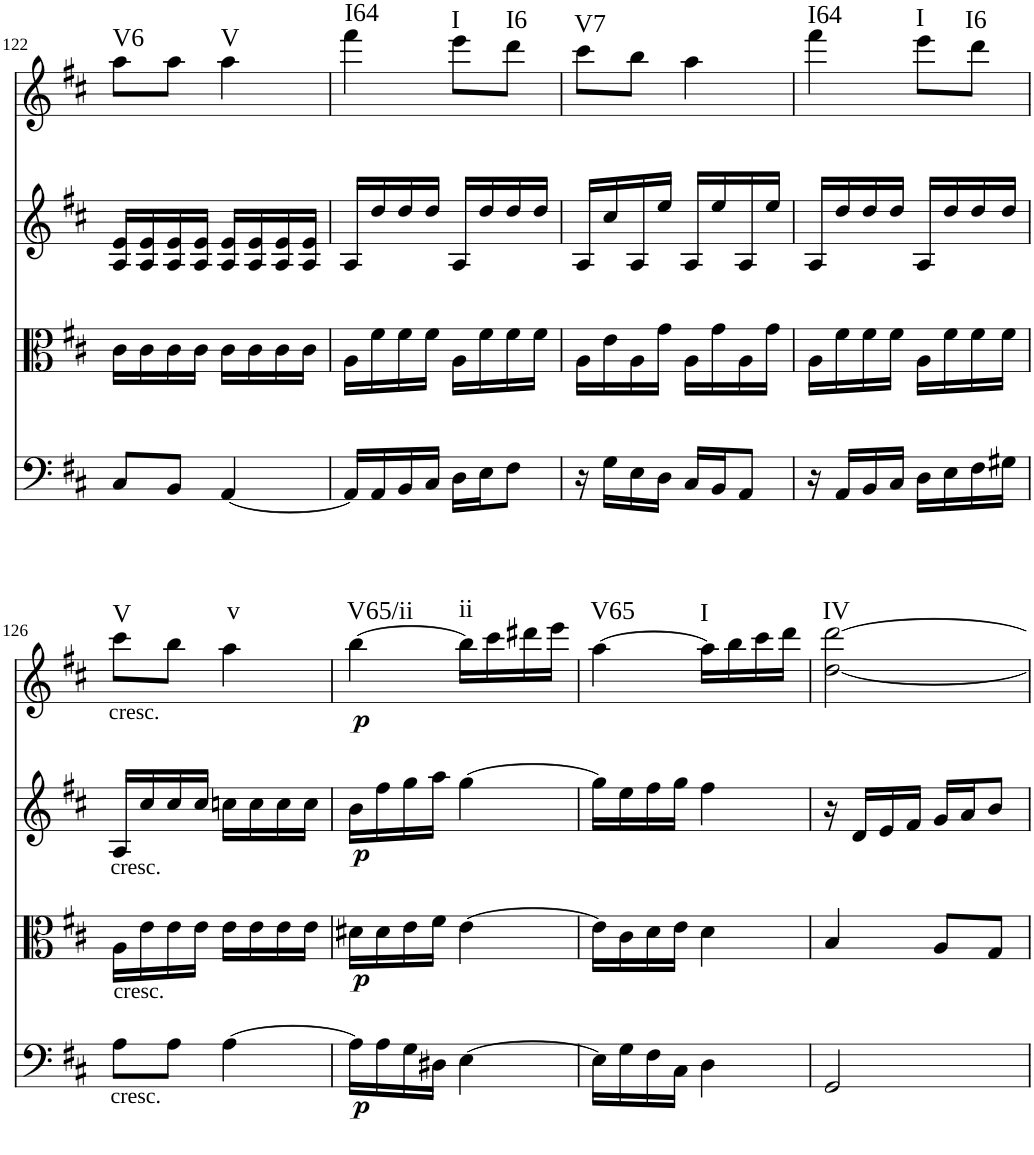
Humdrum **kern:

**kern	**dynam	**kern	**dynam	**kern	**dynam	**kern	**dynam	**harte
*part4	*part4	*part3	*part3	*part2	*part2	*part1	*part1	*part1
*staff4	*staff4	*staff3	*staff3	*staff2	*staff2	*staff1	*staff1	*
*I"Violoncello	*	*I"Viola	*	*I"Violin 2	*	*I"Violin 1	*	*
*I'Vc	*	*I'Vla	*	*I'Vln	*	*I'Vln	*	*
!!LO:PB:g=z
*clefF4	*	*clefC3	*	*clefG2	*	*clefG2	*	*
*k[f#c#]	*	*k[f#c#]	*	*k[f#c#]	*	*k[f#c#]	*	*
*D:	*	*D:	*	*D:	*	*D:	*	*
*M2/4	*	*M2/4	*	*M2/4	*	*M2/4	*	*
=122	=122	=122	=122	=122	=122	=122	=122	=122
!	!	!	!	!	!	!	!	!LO:H:kt=V6
8C#/L	.	16c#\LL	.	16A/ 16e/LL	.	8aa\L	.	N
.	.	16c#\	.	16A/ 16e/	.	.	.	.
8BB/J	.	16c#\	.	16A/ 16e/	.	8aa\J	.	.
.	.	16c#\JJ	.	16A/ 16e/JJ	.	.	.	.
!	!	!	!	!	!	!	!	!LO:H:kt=V
[4AA/	.	16c#\LL	.	16A/ 16e/LL	.	4aa\	.	N
.	.	16c#\	.	16A/ 16e/	.	.	.	.
.	.	16c#\	.	16A/ 16e/	.	.	.	.
.	.	16c#\JJ	.	16A/ 16e/JJ	.	.	.	.
=123	=123	=123	=123	=123	=123	=123	=123	=123
!	!	!	!	!	!	!	!	!LO:H:kt=I64
16AA/LL]	.	16A\LL	.	16A/LL	.	4fff#\	.	N
16AA/	.	16f#\	.	16dd/	.	.	.	.
16BB/	.	16f#\	.	16dd/	.	.	.	.
16C#/JJ	.	16f#\JJ	.	16dd/JJ	.	.	.	.
!	!	!	!	!	!	!	!	!LO:H:kt=I
16D\LL	.	16A\LL	.	16A/LL	.	8eee\L	.	N
16E\J	.	16f#\	.	16dd/	.	.	.	.
!	!	!	!	!	!	!	!	!LO:H:kt=I6
8F#\J	.	16f#\	.	16dd/	.	8ddd\J	.	N
.	.	16f#\JJ	.	16dd/JJ	.	.	.	.
=124	=124	=124	=124	=124	=124	=124	=124	=124
!	!	!	!	!	!	!	!	!LO:H:kt=V7
16r	.	16A\LL	.	16A/LL	.	8ccc#\L	.	N
16G\LL	.	16e\	.	16cc#/	.	.	.	.
16E\	.	16A\	.	16A/	.	8bb\J	.	.
16D\JJ	.	16g\JJ	.	16ee/JJ	.	.	.	.
16C#/LL	.	16A\LL	.	16A/LL	.	4aa\	.	.
16BB/J	.	16g\	.	16ee/	.	.	.	.
8AA/J	.	16A\	.	16A/	.	.	.	.
.	.	16g\JJ	.	16ee/JJ	.	.	.	.
=125	=125	=125	=125	=125	=125	=125	=125	=125
!	!	!	!	!	!	!	!	!LO:H:kt=I64
16r	.	16A\LL	.	16A/LL	.	4fff#\	.	N
16AA/LL	.	16f#\	.	16dd/	.	.	.	.
16BB/	.	16f#\	.	16dd/	.	.	.	.
16C#/JJ	.	16f#\JJ	.	16dd/JJ	.	.	.	.
!	!	!	!	!	!	!	!	!LO:H:kt=I
16D\LL	.	16A\LL	.	16A/LL	.	8eee\L	.	N
16E\	.	16f#\	.	16dd/	.	.	.	.
!	!	!	!	!	!	!	!	!LO:H:kt=I6
16F#\	.	16f#\	.	16dd/	.	8ddd\J	.	N
16G#X\JJ	.	16f#\JJ	.	16dd/JJ	.	.	.	.
!!LO:LB:g=z
=126	=126	=126	=126	=126	=126	=126	=126	=126
!	!	!	!	!	!	!LO:TX:b:t=cresc.	!	!
!	!	!	!	!LO:TX:b:t=cresc.	!	!	!	!
!	!	!LO:TX:b:t=cresc.	!	!	!	!	!	!
!LO:TX:b:t=cresc.	!	!	!	!	!	!	!	!LO:H:kt=V
8A\L	.	16A\LL	.	16A/LL	.	8ccc#\L	.	N
.	.	16e\	.	16cc#/	.	.	.	.
8A\J	.	16e\	.	16cc#/	.	8bb\J	.	.
.	.	16e\JJ	.	16cc#/JJ	.	.	.	.
!	!	!	!	!	!	!	!	!LO:H:kt=v
[4A\	.	16e\LL	.	16ccn\LL	.	4aa\	.	N
.	.	16e\	.	16cc\	.	.	.	.
.	.	16e\	.	16cc\	.	.	.	.
.	.	16e\JJ	.	16cc\JJ	.	.	.	.
=127	=127	=127	=127	=127	=127	=127	=127	=127
!	!LO:DY:b	!	!LO:DY:b	!	!LO:DY:b	!	!LO:DY:b	!LO:H:kt=V65/ii
16A\LL]	p	16d#X\LL	p	16b\LL	p	[4bb\	p	N
16A\	.	16d#\	.	16ff#\	.	.	.	.
16G\	.	16e\	.	16gg\	.	.	.	.
16D#X\JJ	.	16f#\JJ	.	16aa\JJ	.	.	.	.
!	!	!	!	!	!	!	!	!LO:H:kt=ii
[4E\	.	[4e\	.	[4gg\	.	16bb\LL]	.	N
.	.	.	.	.	.	16ccc#\	.	.
.	.	.	.	.	.	16ddd#X\	.	.
.	.	.	.	.	.	16eee\JJ	.	.
=128	=128	=128	=128	=128	=128	=128	=128	=128
!	!	!	!	!	!	!	!	!LO:H:kt=V65
16E\LL]	.	16e\LL]	.	16gg\LL]	.	[4aa\	.	N
16G\	.	16c#\	.	16ee\	.	.	.	.
16F#\	.	16d\	.	16ff#\	.	.	.	.
16C#\JJ	.	16e\JJ	.	16gg\JJ	.	.	.	.
!	!	!	!	!	!	!	!	!LO:H:kt=I
4D\	.	4d\	.	4ff#\	.	16aa\LL]	.	N
.	.	.	.	.	.	16bb\	.	.
.	.	.	.	.	.	16ccc#\	.	.
.	.	.	.	.	.	16ddd\JJ	.	.
=129	=129	=129	=129	=129	=129	=129	=129	=129
!	!	!	!	!	!	!	!	!LO:H:kt=IV
2GG/	.	4B/	.	16r	.	[2dd\ [2ddd\	.	N
.	.	.	.	16d/LL	.	.	.	.
.	.	.	.	16e/	.	.	.	.
.	.	.	.	16f#/JJ	.	.	.	.
.	.	8A/L	.	16g/LL	.	.	.	.
.	.	.	.	16a/J	.	.	.	.
.	.	8G/J	.	8b/J	.	.	.	.
=	=	=	=	=	=	=	=	=
*-	*-	*-	*-	*-	*-	*-	*-	*-
